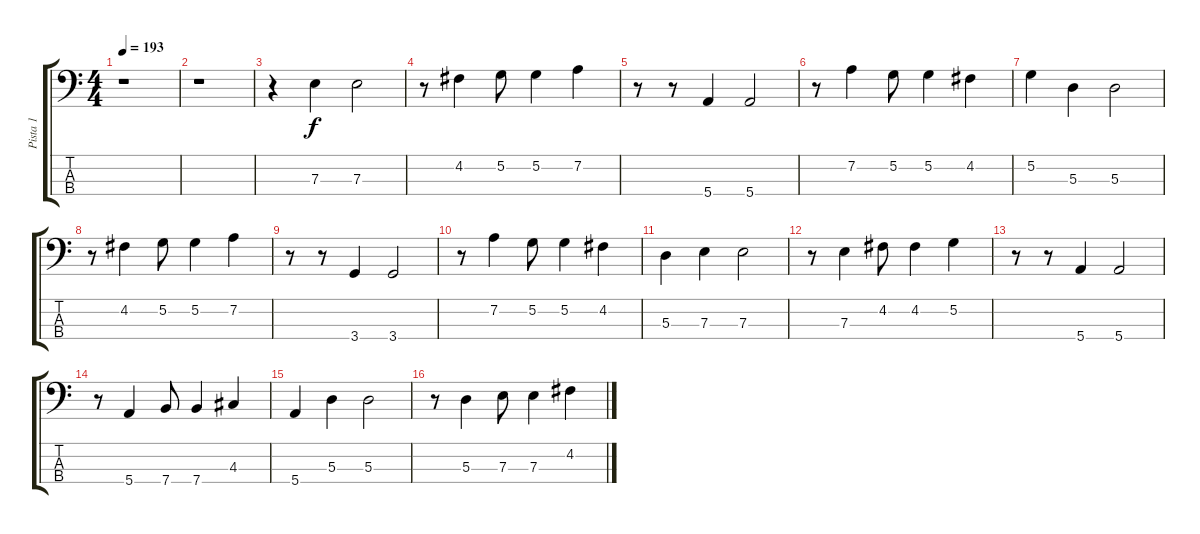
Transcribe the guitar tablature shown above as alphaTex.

\track ("Pista 1" "Pista 1") {instrument electricbassfinger}
\staff {score tabs}
\tuning (G2 D2 A1 E1) {hide}
\ts (4 4)
\tempo 193
\clef f4
\ks c
r.1{dy f} |
r.1 |
r.4 7.3.4 7.3.2 |
r.8 4.2.4 5.2.8 5.2.4 7.2.4 |
r.8 r.8 5.4.4 5.4.2 |
r.8 7.2.4 5.2.8 5.2.4 4.2.4 |
5.2.4 5.3.4 5.3.2 |
r.8 4.2.4 5.2.8 5.2.4 7.2.4 |
r.8 r.8 3.4.4 3.4.2 |
r.8 7.2.4 5.2.8 5.2.4 4.2.4 |
5.3.4 7.3.4 7.3.2 |
r.8 7.3.4 4.2.8 4.2.4 5.2.4 |
r.8 r.8 5.4.4 5.4.2 |
r.8 5.4.4 7.4.8 7.4.4 4.3.4 |
5.4.4 5.3.4 5.3.2 |
r.8 5.3.4 7.3.8 7.3.4 4.2.4
